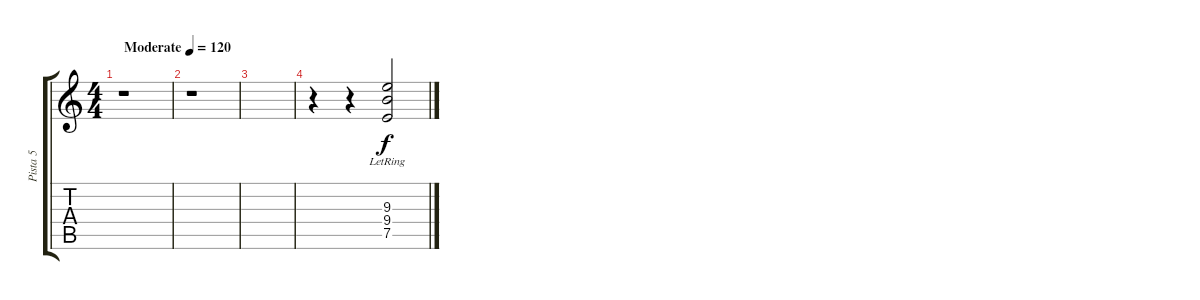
\track ("Pista 5" "Pista 5") {instrument acousticguitarsteel}
\staff {score tabs}
\tuning (E4 B3 G3 D3 A2 E2) {hide}
\ts (4 4)
\tempo (120 "Moderate")
\clef g2
\ks c
r.1{dy f instrument acousticguitarsteel} |
r.1 |
|
r.4 r.4 (9.3{lr} 9.4 7.5).2
